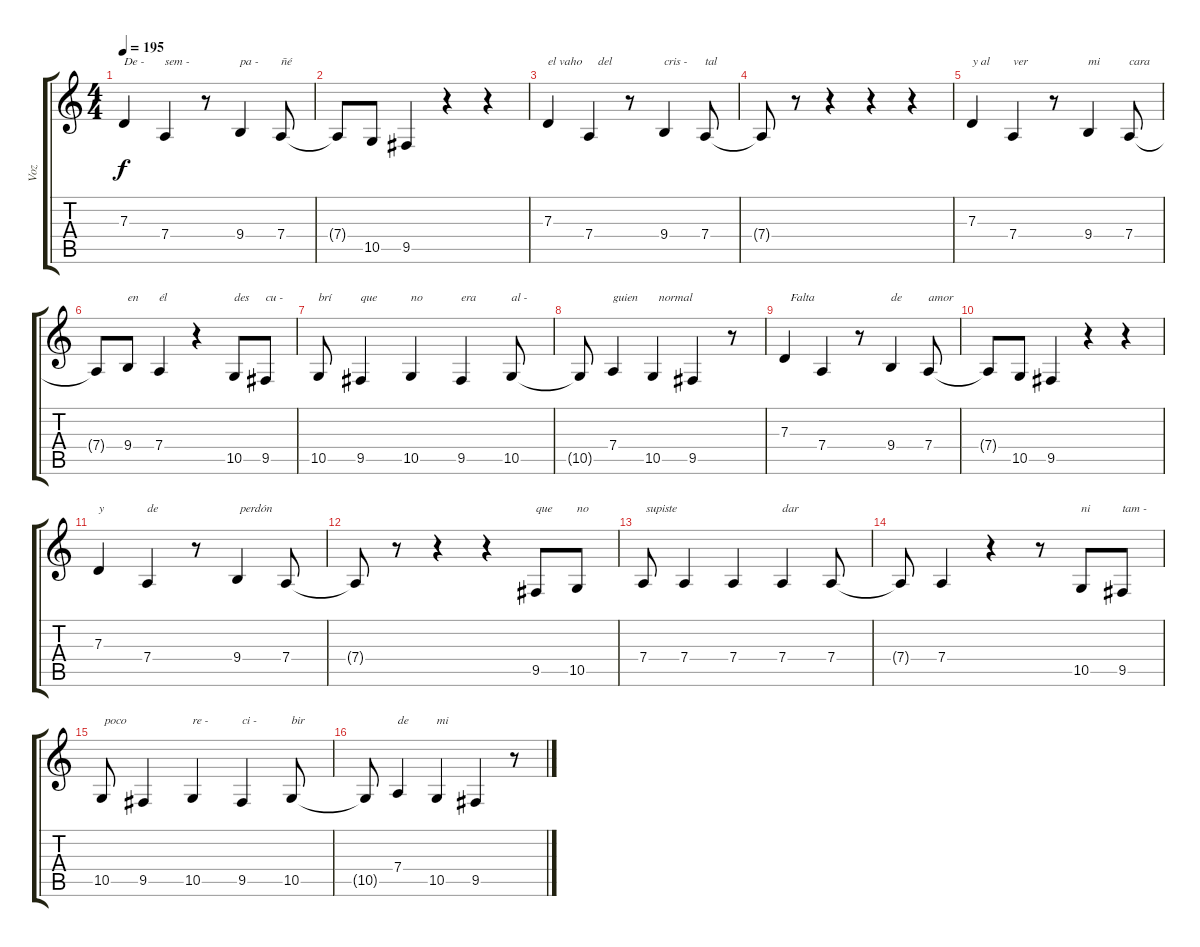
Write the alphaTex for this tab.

\track ("Voz" "Voz") {instrument synthbrass2}
\staff {score tabs}
\tuning (E4 B3 G3 D3 A2 E2) {hide}
\ts (4 4)
\tempo 195
\clef g2
\ks c
7.3.4{txt "De -" dy f} 7.4.4{txt "sem -"} r.8 9.4.4{txt "pa -"} 7.4.8{txt "ñé"} |
7.4{t}.8 10.5.8 9.5.4 r.4 r.4 |
7.3.4{txt "el vaho"} 7.4.4{txt "   del"} r.8 9.4.4{txt "cris -"} 7.4.8{txt "tal"} |
7.4{t}.8 r.8 r.4 r.4 r.4 |
7.3.4{txt "y al"} 7.4.4{txt "ver"} r.8 9.4.4{txt "mi"} 7.4.8{txt "cara"} |
7.4{t}.8 9.4.8{txt "en"} 7.4.4{txt "él"} r.4 10.5.8{txt "des "} 9.5.8{txt "cu -"} |
10.5.8{txt "brí"} 9.5.4{txt "que"} 10.5.4{txt "no"} 9.5.4{txt "era"} 10.5.8{txt "al -"} |
10.5{t}.8 7.4.4{txt "guien"} 10.5.4{txt "  normal"} 9.5.4 r.8 |
7.3.4{txt "  Falta"} 7.4.4 r.8 9.4.4{txt "de"} 7.4.8{txt "amor"} |
7.4{t}.8 10.5.8 9.5.4 r.4 r.4 |
7.3.4{txt "y "} 7.4.4{txt "de"} r.8 9.4.4{txt " perdón"} 7.4.8 |
7.4{t}.8 r.8 r.4 r.4 9.5.8{txt "que"} 10.5.8{txt "no"} |
7.4.8{txt " supiste"} 7.4.4 7.4.4 7.4.4{txt "dar"} 7.4.8 |
7.4{t}.8 7.4.4 r.4 r.8 10.5.8{txt "ni"} 9.5.8{txt "tam -"} |
10.5.8{txt " poco"} 9.5.4 10.5.4{txt "re -"} 9.5.4{txt "ci -"} 10.5.8{txt "bir"} |
10.5{t}.8 7.4.4{txt "de "} 10.5.4{txt "mi"} 9.5.4 r.8
